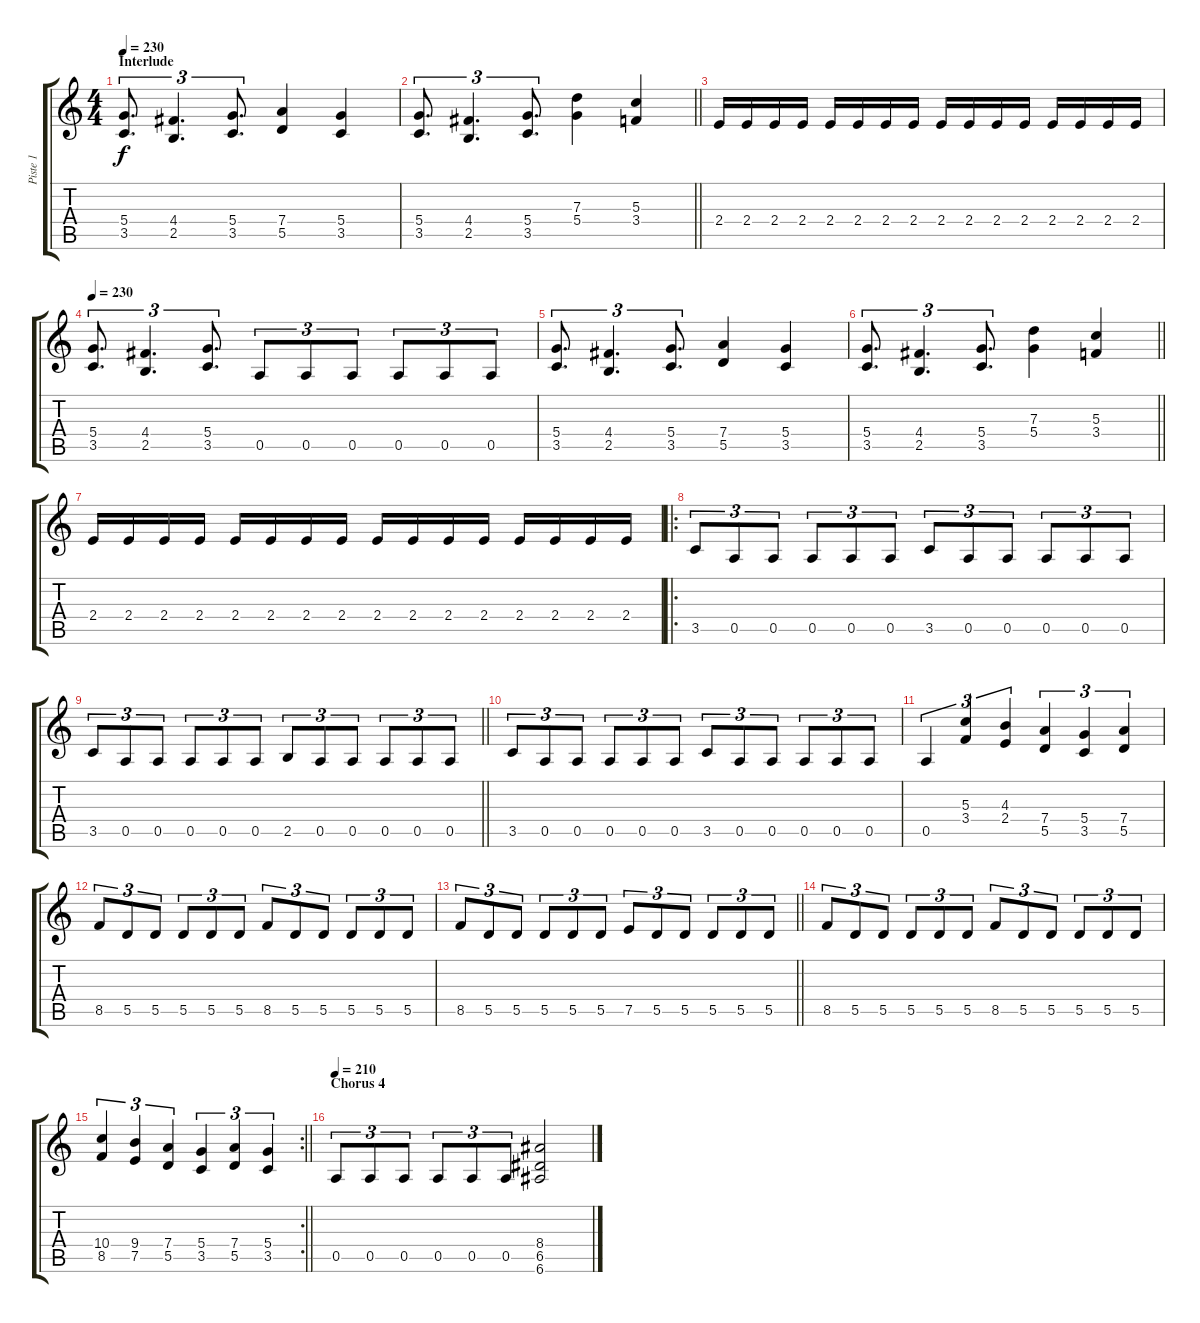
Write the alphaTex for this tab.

\track ("Piste 1" "Piste 1") {instrument distortionguitar}
\staff {score tabs}
\tuning (E4 B3 G3 D3 A2 E2) {hide}
\ts (4 4)
\section ("" "Interlude")
\tempo 230
\clef g2
\ks c
(5.4 3.5).8{d tu (3 2) dy f} (4.4 2.5).4{d tu (3 2)} (5.4 3.5).8{d tu (3 2)} (7.4 5.5).4 (5.4 3.5).4 |
\barLineRight lightlight
(5.4 3.5).8{d tu (3 2)} (4.4 2.5).4{d tu (3 2)} (5.4 3.5).8{d tu (3 2)} (7.3 5.4).4 (5.3 3.4).4 |
2.4.16 2.4.16 2.4.16 2.4.16 2.4.16 2.4.16 2.4.16 2.4.16 2.4.16 2.4.16 2.4.16 2.4.16 2.4.16 2.4.16 2.4.16 2.4.16 |
\tempo 230
(5.4 3.5).8{d tu (3 2)} (4.4 2.5).4{d tu (3 2)} (5.4 3.5).8{d tu (3 2)} 0.5.8{tu (3 2)} 0.5.8{tu (3 2)} 0.5.8{tu (3 2)} 0.5.8{tu (3 2)} 0.5.8{tu (3 2)} 0.5.8{tu (3 2)} |
(5.4 3.5).8{d tu (3 2)} (4.4 2.5).4{d tu (3 2)} (5.4 3.5).8{d tu (3 2)} (7.4 5.5).4 (5.4 3.5).4 |
\barLineRight lightlight
(5.4 3.5).8{d tu (3 2)} (4.4 2.5).4{d tu (3 2)} (5.4 3.5).8{d tu (3 2)} (7.3 5.4).4 (5.3 3.4).4 |
2.4.16 2.4.16 2.4.16 2.4.16 2.4.16 2.4.16 2.4.16 2.4.16 2.4.16 2.4.16 2.4.16 2.4.16 2.4.16 2.4.16 2.4.16 2.4.16 |
\ro
3.5.8{tu (3 2)} 0.5.8{tu (3 2)} 0.5.8{tu (3 2)} 0.5.8{tu (3 2)} 0.5.8{tu (3 2)} 0.5.8{tu (3 2)} 3.5.8{tu (3 2)} 0.5.8{tu (3 2)} 0.5.8{tu (3 2)} 0.5.8{tu (3 2)} 0.5.8{tu (3 2)} 0.5.8{tu (3 2)} |
\barLineRight lightlight
3.5.8{tu (3 2)} 0.5.8{tu (3 2)} 0.5.8{tu (3 2)} 0.5.8{tu (3 2)} 0.5.8{tu (3 2)} 0.5.8{tu (3 2)} 2.5.8{tu (3 2)} 0.5.8{tu (3 2)} 0.5.8{tu (3 2)} 0.5.8{tu (3 2)} 0.5.8{tu (3 2)} 0.5.8{tu (3 2)} |
3.5.8{tu (3 2)} 0.5.8{tu (3 2)} 0.5.8{tu (3 2)} 0.5.8{tu (3 2)} 0.5.8{tu (3 2)} 0.5.8{tu (3 2)} 3.5.8{tu (3 2)} 0.5.8{tu (3 2)} 0.5.8{tu (3 2)} 0.5.8{tu (3 2)} 0.5.8{tu (3 2)} 0.5.8{tu (3 2)} |
0.5.4{tu (3 2)} (5.3 3.4).4{tu (3 2)} (4.3 2.4).4{tu (3 2)} (7.4 5.5).4{tu (3 2)} (5.4 3.5).4{tu (3 2)} (7.4 5.5).4{tu (3 2)} |
8.5.8{tu (3 2)} 5.5.8{tu (3 2)} 5.5.8{tu (3 2)} 5.5.8{tu (3 2)} 5.5.8{tu (3 2)} 5.5.8{tu (3 2)} 8.5.8{tu (3 2)} 5.5.8{tu (3 2)} 5.5.8{tu (3 2)} 5.5.8{tu (3 2)} 5.5.8{tu (3 2)} 5.5.8{tu (3 2)} |
\barLineRight lightlight
8.5.8{tu (3 2)} 5.5.8{tu (3 2)} 5.5.8{tu (3 2)} 5.5.8{tu (3 2)} 5.5.8{tu (3 2)} 5.5.8{tu (3 2)} 7.5.8{tu (3 2)} 5.5.8{tu (3 2)} 5.5.8{tu (3 2)} 5.5.8{tu (3 2)} 5.5.8{tu (3 2)} 5.5.8{tu (3 2)} |
8.5.8{tu (3 2)} 5.5.8{tu (3 2)} 5.5.8{tu (3 2)} 5.5.8{tu (3 2)} 5.5.8{tu (3 2)} 5.5.8{tu (3 2)} 8.5.8{tu (3 2)} 5.5.8{tu (3 2)} 5.5.8{tu (3 2)} 5.5.8{tu (3 2)} 5.5.8{tu (3 2)} 5.5.8{tu (3 2)} |
\rc 2
\barLineRight lightlight
(10.4 8.5).4{tu (3 2)} (9.4 7.5).4{tu (3 2)} (7.4 5.5).4{tu (3 2)} (5.4 3.5).4{tu (3 2)} (7.4 5.5).4{tu (3 2)} (5.4 3.5).4{tu (3 2)} |
\section ("" "Chorus 4")
\tempo 210
0.5.8{tu (3 2)} 0.5.8{tu (3 2)} 0.5.8{tu (3 2)} 0.5.8{tu (3 2)} 0.5.8{tu (3 2)} 0.5.8{tu (3 2)} (8.4 6.5 6.6).2
